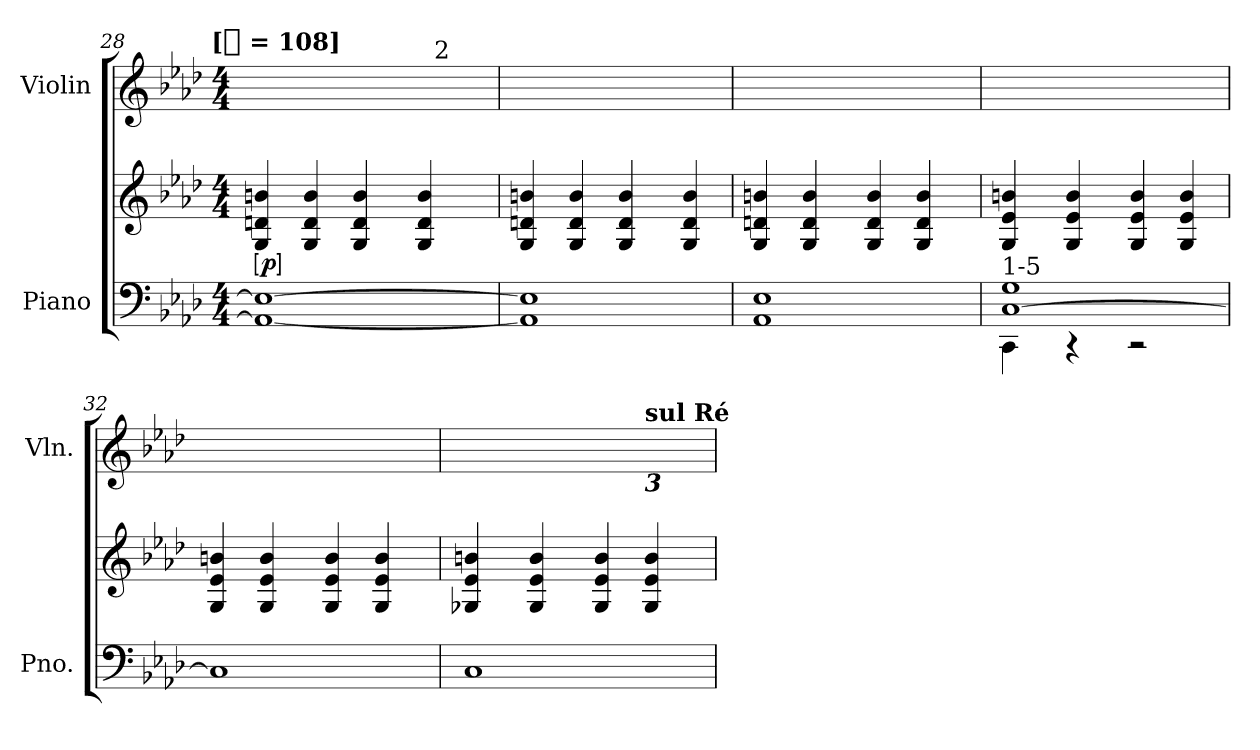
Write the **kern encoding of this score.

**kern	**kern	**dynam	**kern
*part2	*part2	*part2	*part1
*staff3	*staff2	*staff2/3	*staff1
*I"Piano	*	*	*I"Violin
*I'Pno.	*	*	*I'Vln.
*clefF4	*clefG2	*	*clefG2
*k[b-e-a-d-]	*k[b-e-a-d-]	*	*k[b-e-a-d-]
*A-:	*A-:	*	*A-:
!!LO:TX:omd:t=[[quarter] = 108]
*M4/4	*M4/4	*	*M4/4
*MM108	*MM108	*	*MM108
=28	=28	=28	=28
!	!	!LO:DY:ed=brack	!
1AA-_\ 1E-_\	4G/ 4dn/ 4bn/	p	2ryy
.	4G/ 4d/ 4b/	.	.
.	4G/ 4d/ 4b/	.	8ryy
.	.	.	8ryy
.	4G/ 4d/ 4b/	.	24ryy
!	!	!	!LO:TX:a:t=2
.	.	.	24ryy
.	.	.	24ryy
.	.	.	8ryy
=29	=29	=29	=29
1AA-]\ 1E-]\	4G/ 4dn/ 4bn/	.	2ryy
.	4G/ 4d/ 4b/	.	.
.	4G/ 4d/ 4b/	.	8ryy
.	.	.	8ryy
.	4G/ 4d/ 4b/	.	4ryy
=30	=30	=30	=30
1AA-\ 1E-\	4G/ 4dn/ 4bn/	.	4ryy
.	4G/ 4d/ 4b/	.	8ryy
.	.	.	8ryy
.	4G/ 4d/ 4b/	.	4.ryy
.	4G/ 4d/ 4b/	.	.
.	.	.	8ryy
=31	=31	=31	=31
*^	*	*	*
!LO:TX:a:t=1-5	!	!	!	!
[1C 1G	4CC\	4G 4e- 4bn	.	8ryy
.	.	.	.	4ryy
.	4r	4G/ 4e-/ 4b/	.	.
.	.	.	.	8ryy
.	2r	4G/ 4e-/ 4b/	.	2ryy
.	.	4G/ 4e-/ 4b/	.	.
*v	*v	*	*	*
=32	=32	=32	=32
1C\]	4G/ 4e-/ 4bn/	.	4.ryy
.	4G/ 4e-/ 4b/	.	.
.	.	.	8ryy
.	4G/ 4e-/ 4b/	.	4.ryy
.	4G/ 4e-/ 4b/	.	.
.	.	.	8ryy
=33	=33	=33	=33
*	*	*	*Xbrackettup
1C\	4G-X/ 4e-/ 4bn/	.	6ryy
.	.	.	6ryy
.	4G-/ 4e-/ 4b/	.	.
.	.	.	6ryy
.	4G-/ 4e-/ 4b/	.	4ryy
!	!	!	!LO:TX:b:Bi:t=3
!	!	!	!LO:TX:a:B:t=sul Ré
.	4G-/ 4e-/ 4b/	.	4ryy
=	=	=	=
*-	*-	*-	*-
